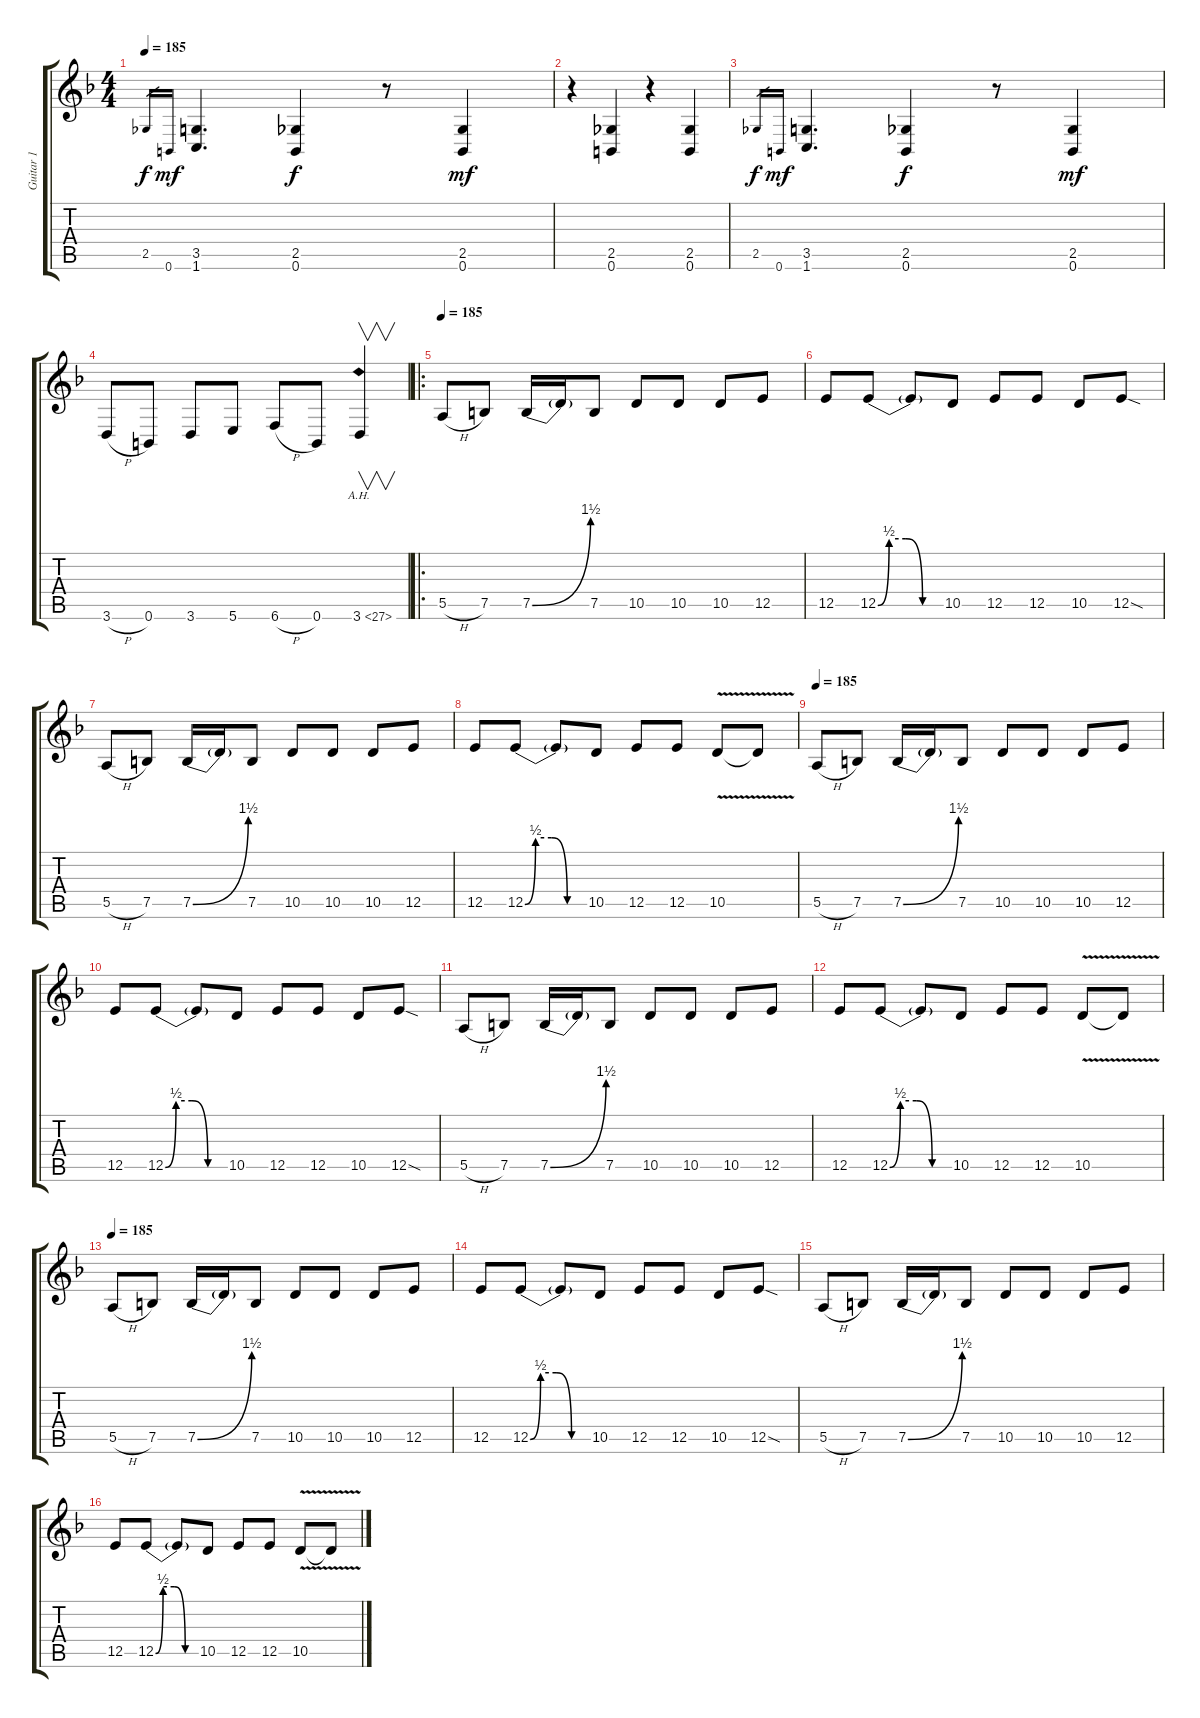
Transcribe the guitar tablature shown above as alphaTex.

\track ("Guitar 1" "Guitar 1") {instrument distortionguitar}
\staff {score tabs}
\tuning (B3 Gb3 D3 A2 E2 B1) {hide}
\ts (4 4)
\tempo 185
\clef g2
\ks f
2.5.16{gr dy f} 0.6.16{gr dy mf} (3.5 1.6).4{d} (2.5 0.6).4{dy f} r.8 (2.5 0.6).4{dy mf} |
r.4 (2.5 0.6).4 r.4 (2.5 0.6).4 |
2.5.16{gr dy f} 0.6.16{gr dy mf} (3.5 1.6).4{d} (2.5 0.6).4{dy f} r.8 (2.5 0.6).4{dy mf} |
3.6{h}.8 0.6.8 3.6.8 5.6.8 6.6{h}.8 0.6.8 3.6{ah 24}.4{v} |
\ro
\tempo 185
5.5{h}.8 7.5.8 7.5{be (bend 0 0 60 6)}.16 7.5{t}.16 7.5.8 10.5.8 10.5.8 10.5.8 12.5.8 |
12.5.8 12.5{be (custom 0 0 10 2 25 2 40 0 60 0)}.8 12.5{t}.8 10.5.8 12.5.8 12.5.8 10.5.8 12.5{sod}.8 |
5.5{h}.8 7.5.8 7.5{be (bend 0 0 60 6)}.16 7.5{t}.16 7.5.8 10.5.8 10.5.8 10.5.8 12.5.8 |
12.5.8 12.5{be (custom 0 0 10 2 25 2 40 0 60 0)}.8 12.5{t}.8 10.5.8 12.5.8 12.5.8 10.5{v}.8 10.5{v t}.8 |
\tempo 185
5.5{h}.8 7.5.8 7.5{be (bend 0 0 60 6)}.16 7.5{t}.16 7.5.8 10.5.8 10.5.8 10.5.8 12.5.8 |
12.5.8 12.5{be (custom 0 0 10 2 25 2 40 0 60 0)}.8 12.5{t}.8 10.5.8 12.5.8 12.5.8 10.5.8 12.5{sod}.8 |
5.5{h}.8 7.5.8 7.5{be (bend 0 0 60 6)}.16 7.5{t}.16 7.5.8 10.5.8 10.5.8 10.5.8 12.5.8 |
12.5.8 12.5{be (custom 0 0 10 2 25 2 40 0 60 0)}.8 12.5{t}.8 10.5.8 12.5.8 12.5.8 10.5{v}.8 10.5{v t}.8 |
\tempo 185
5.5{h}.8 7.5.8 7.5{be (bend 0 0 60 6)}.16 7.5{t}.16 7.5.8 10.5.8 10.5.8 10.5.8 12.5.8 |
12.5.8 12.5{be (custom 0 0 10 2 25 2 40 0 60 0)}.8 12.5{t}.8 10.5.8 12.5.8 12.5.8 10.5.8 12.5{sod}.8 |
5.5{h}.8 7.5.8 7.5{be (bend 0 0 60 6)}.16 7.5{t}.16 7.5.8 10.5.8 10.5.8 10.5.8 12.5.8 |
12.5.8 12.5{be (custom 0 0 10 2 25 2 40 0 60 0)}.8 12.5{t}.8 10.5.8 12.5.8 12.5.8 10.5{v}.8 10.5{v t}.8
